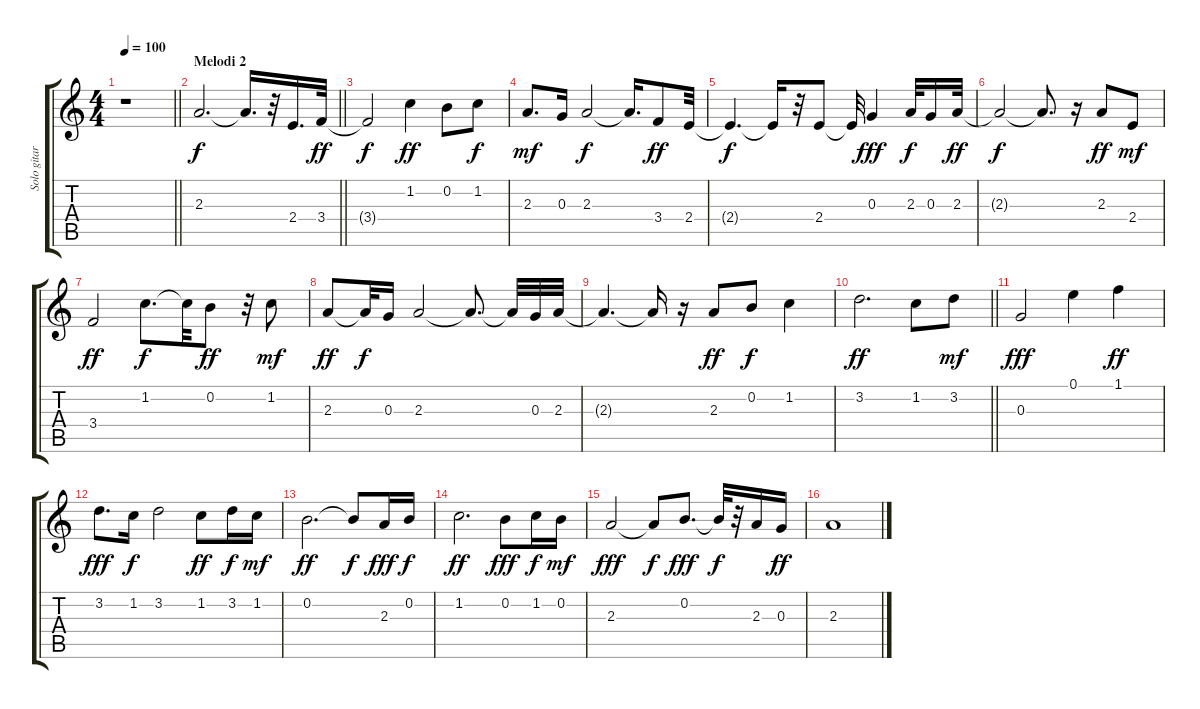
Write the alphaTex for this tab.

\track ("Solo gitar" "Solo gitar") {instrument distortionguitar}
\staff {score tabs}
\tuning (E4 B3 G3 D3 A2 E2) {hide}
\ts (4 4)
\tempo 100
\clef g2
\barLineRight lightlight
\ks c
r.1{dy ff} |
\section ("" "Melodi 2")
\barLineRight lightlight
2.3.2{d dy f} 2.3{t}.16{d} r.32 2.4.16{d} 3.4.32{dy ff} |
3.4{t}.2{dy f} 1.2.4{dy ff} 0.2.8 1.2.8{dy f} |
2.3.8{d dy mf} 0.3.16 2.3.2{dy f} 2.3{t}.16{d} 3.4.8{dy ff} 2.4.32 |
2.4{t}.4{d dy f} 2.4{t}.16 r.32 2.4.8 2.4{t}.32 0.3.4{dy fff} 2.3.32{dy f} 0.3.16 2.3.32{dy ff} |
2.3{t}.2{dy f} 2.3{t}.8{d} r.16 2.3.8{dy ff} 2.4.8{dy mf} |
3.4.2{dy ff} 1.2.8{d dy f} 1.2{t}.32 0.2.8{dy ff} r.32 1.2.8{dy mf} |
2.3.8{dy ff} 2.3{t}.32{dy f} 0.3.16 2.3.2 2.3{t}.8{d} 2.3{t}.32 0.3.32 2.3.32 |
2.3{t}.4{d} 2.3{t}.16 r.16 2.3.8{dy ff} 0.2.8{dy f} 1.2.4 |
\barLineRight lightlight
3.2.2{d dy ff} 1.2.8 3.2.8{dy mf} |
0.3.2{dy fff} 0.1.4 1.1.4{dy ff} |
3.2.8{d dy fff} 1.2.16{dy f} 3.2.2 1.2.8{dy ff} 3.2.16{dy f} 1.2.16{dy mf} |
0.2.2{d dy ff} 0.2{t}.8{dy f} 2.3.16{dy fff} 0.2.16{dy f} |
1.2.2{d dy ff} 0.2.8{dy fff} 1.2.16{dy f} 0.2.16{dy mf} |
2.3.2{dy fff} 2.3{t}.8{dy f} 0.2.8{d dy fff} 0.2{t}.32{dy f} r.32 2.3.16 0.3.16{dy ff} |
2.3.1
